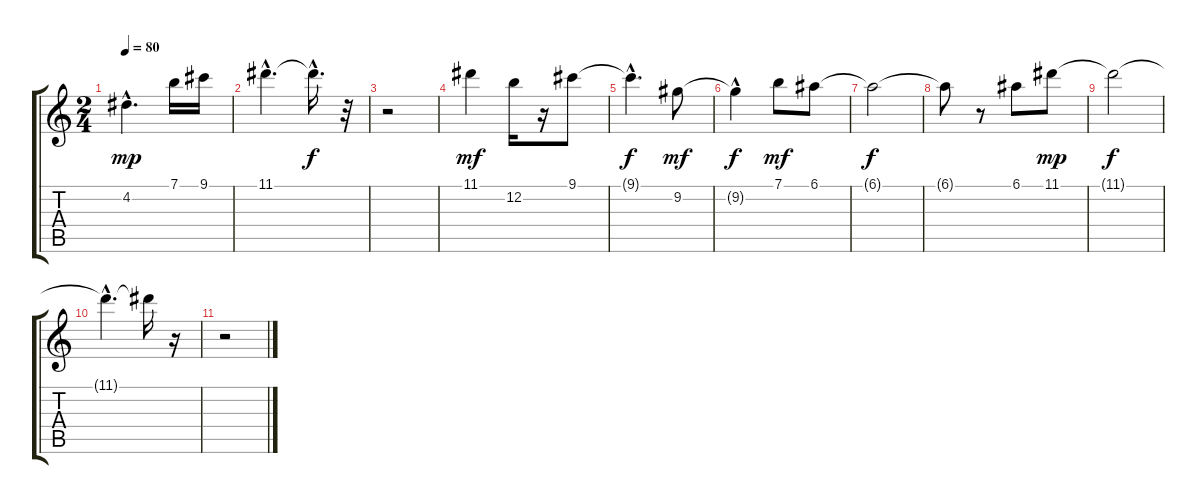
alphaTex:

\track "" {instrument electricbassfinger}
\staff {score tabs}
\tuning (E4 B3 G3 D3 A2 E2) {hide}
\ts (2 4)
\tempo 80
\clef g2
\ks c
4.2{hac}.4{d dy mp} 7.1.16 9.1.16 |
11.1{hac}.4{d} 11.1{hac t}.16{d dy f} r.32 |
r.2 |
11.1.4{dy mf} 12.2.16 r.16 9.1.8 |
9.1{hac t}.4{d dy f} 9.2.8{dy mf} |
9.2{hac t}.4{dy f} 7.1.8{dy mf} 6.1.8 |
6.1{t}.2{dy f} |
6.1{t}.8 r.8 6.1.8 11.1.8{dy mp} |
11.1{t}.2{dy f} |
11.1{hac t}.4{d} 11.1{t}.16 r.16 |
r.2
